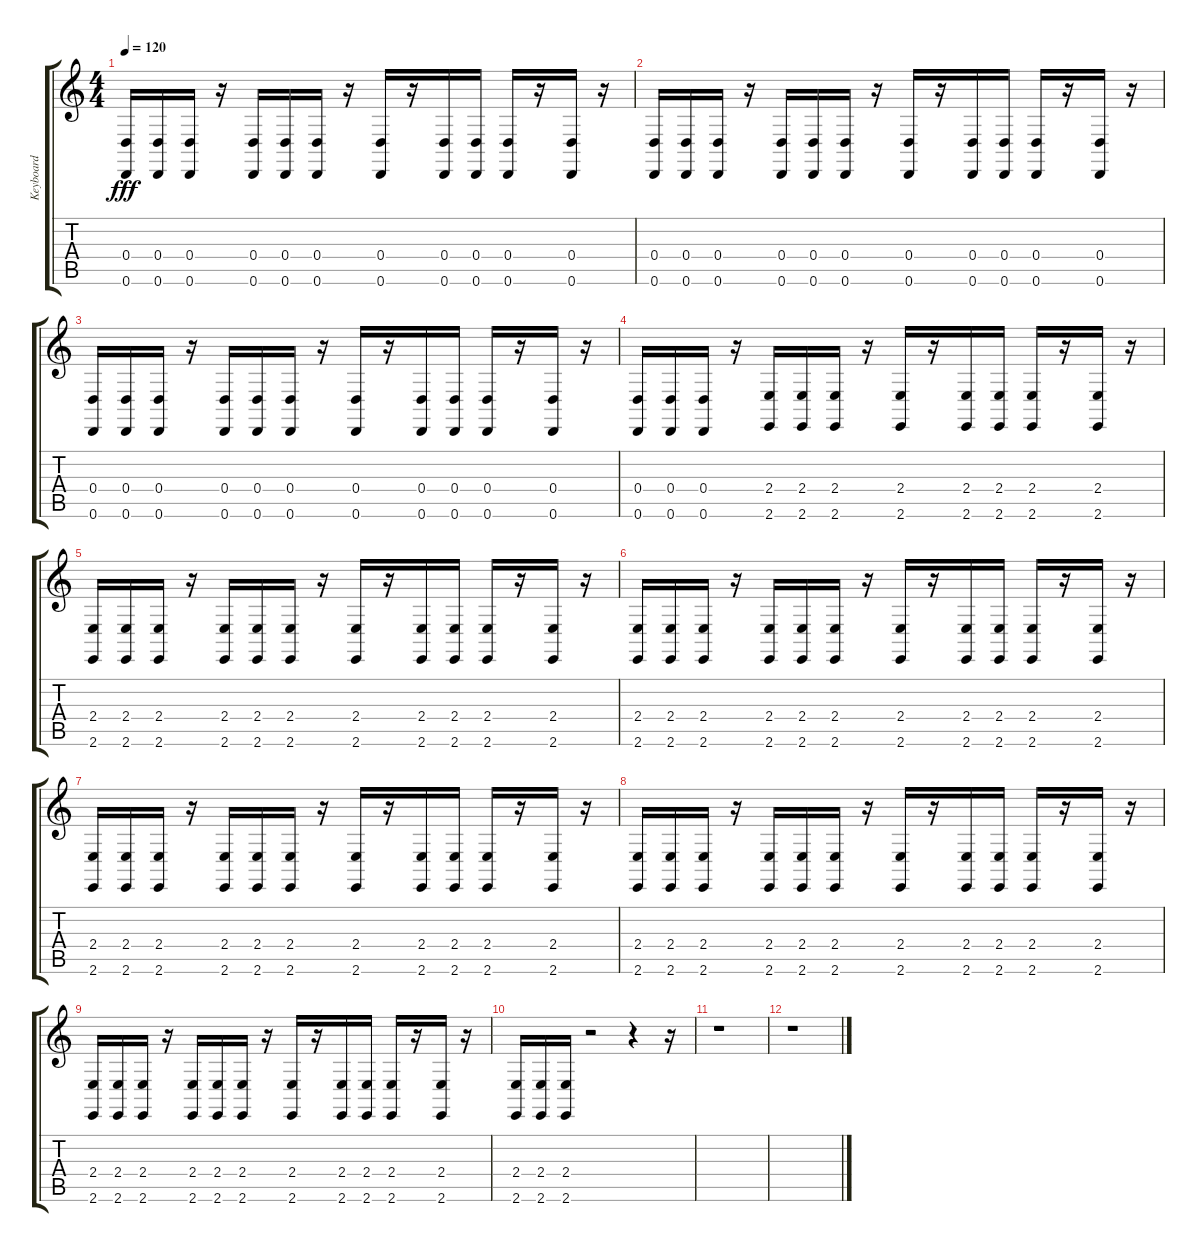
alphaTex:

\track ("Keyboard" "Keyboard") {instrument stringensemble1}
\staff {score tabs}
\tuning (E4 B3 G3 D3 A2 D2) {hide}
\ts (4 4)
\tempo 120
\clef g2
\ks c
(0.4 0.6).16{dy fff volume 12} (0.4 0.6).16{volume 12} (0.4 0.6).16{volume 11} r.16 (0.4 0.6).16{volume 11} (0.4 0.6).16 (0.4 0.6).16{volume 11} r.16 (0.4 0.6).16{volume 11} r.16 (0.4 0.6).16{volume 11} (0.4 0.6).16 (0.4 0.6).16{volume 11} r.16 (0.4 0.6).16{volume 10} r.16 |
(0.4 0.6).16{volume 10} (0.4 0.6).16{volume 10} (0.4 0.6).16{volume 10} r.16 (0.4 0.6).16{volume 10} (0.4 0.6).16{volume 10} (0.4 0.6).16 r.16 (0.4 0.6).16{volume 10} r.16 (0.4 0.6).16{volume 10} (0.4 0.6).16 (0.4 0.6).16{volume 9} r.16 (0.4 0.6).16{volume 9} r.16 |
(0.4 0.6).16{volume 9} (0.4 0.6).16{volume 9} (0.4 0.6).16{volume 9} r.16 (0.4 0.6).16{volume 9} (0.4 0.6).16{volume 9} (0.4 0.6).16 r.16 (0.4 0.6).16{volume 8} r.16 (0.4 0.6).16{volume 8} (0.4 0.6).16 (0.4 0.6).16{volume 8} r.16 (0.4 0.6).16{volume 8} r.16 |
(0.4 0.6).16{volume 8} (0.4 0.6).16 (0.4 0.6).16{volume 8} r.16 (2.4 2.6).16{volume 8} (2.4 2.6).16{volume 7} (2.4 2.6).16 r.16 (2.4 2.6).16{volume 7} r.16 (2.4 2.6).16{volume 7} (2.4 2.6).16 (2.4 2.6).16{volume 7} r.16 (2.4 2.6).16{volume 7} r.16 |
(2.4 2.6).16{volume 6} (2.4 2.6).16 (2.4 2.6).16{volume 6} r.16 (2.4 2.6).16{volume 6} (2.4 2.6).16{volume 6} (2.4 2.6).16 r.16 (2.4 2.6).16{volume 6} r.16 (2.4 2.6).16{volume 6} (2.4 2.6).16{volume 6} (2.4 2.6).16 r.16 (2.4 2.6).16{volume 6} r.16 |
(2.4 2.6).16{volume 5} (2.4 2.6).16 (2.4 2.6).16{volume 5} r.16 (2.4 2.6).16{volume 5} (2.4 2.6).16{volume 5} (2.4 2.6).16 r.16 (2.4 2.6).16{volume 5} r.16 (2.4 2.6).16{volume 4} (2.4 2.6).16{volume 4} (2.4 2.6).16 r.16 (2.4 2.6).16{volume 4} r.16 |
(2.4 2.6).16{volume 4} (2.4 2.6).16 (2.4 2.6).16{volume 4} r.16 (2.4 2.6).16{volume 4} (2.4 2.6).16{volume 4} (2.4 2.6).16{volume 4} r.16 (2.4 2.6).16{volume 3} r.16 (2.4 2.6).16{volume 3} (2.4 2.6).16{volume 3} (2.4 2.6).16 r.16 (2.4 2.6).16{volume 3} r.16 |
(2.4 2.6).16{volume 3} (2.4 2.6).16 (2.4 2.6).16{volume 3} r.16 (2.4 2.6).16{volume 2} (2.4 2.6).16{volume 2} (2.4 2.6).16{volume 2} r.16 (2.4 2.6).16{volume 2} r.16 (2.4 2.6).16{volume 2} (2.4 2.6).16{volume 2} (2.4 2.6).16 r.16 (2.4 2.6).16{volume 2} r.16 |
(2.4 2.6).16{volume 2} (2.4 2.6).16{volume 1} (2.4 2.6).16 r.16 (2.4 2.6).16{volume 1} (2.4 2.6).16{volume 1} (2.4 2.6).16{volume 1} r.16 (2.4 2.6).16{volume 1} r.16 (2.4 2.6).16{volume 1} (2.4 2.6).16{volume 1} (2.4 2.6).16 r.16 (2.4 2.6).16{volume 0} r.16 |
(2.4 2.6).16{volume 0} (2.4 2.6).16{volume 0} (2.4 2.6).16 r.2 r.4 r.16 |
r.1 |
r.1
